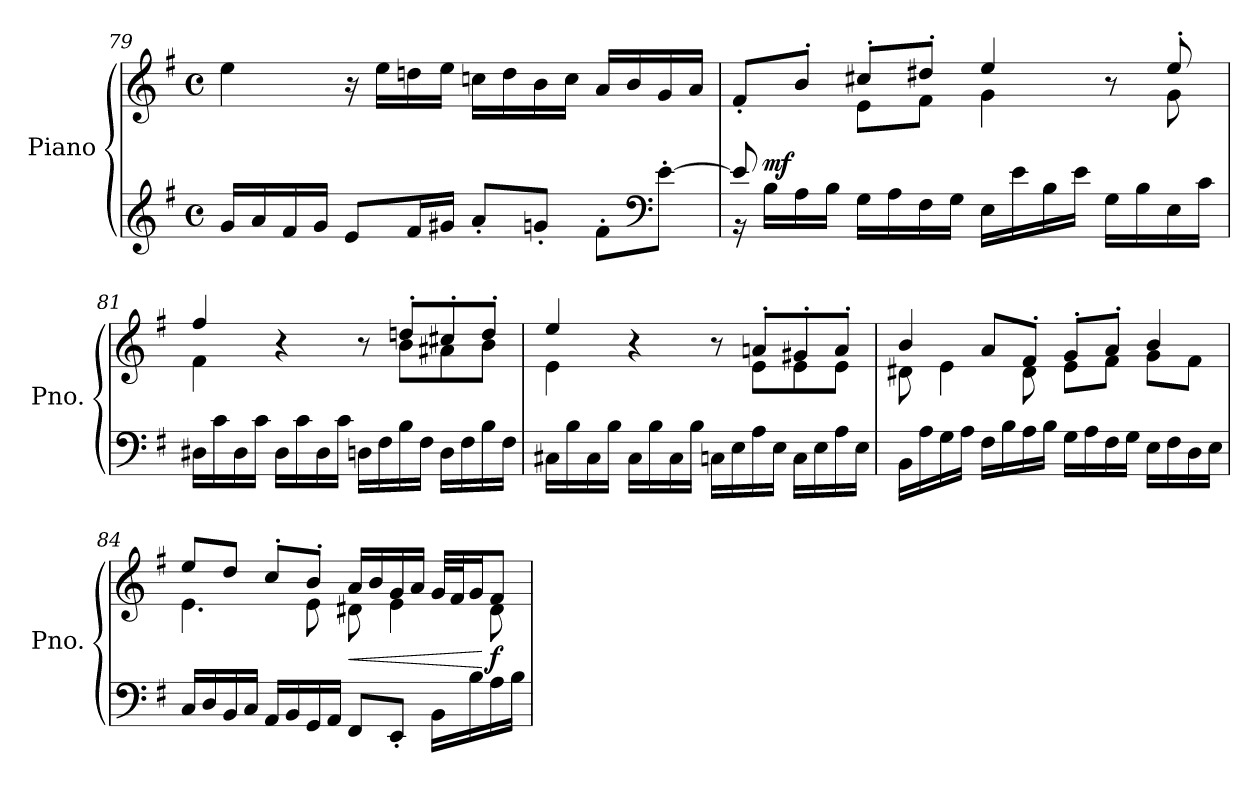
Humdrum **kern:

**kern	**kern	**dynam
*part1	*part1	*part1
*staff2	*staff1	*staff1/2
*I"Piano	*	*
*I'Pno.	*	*
!!LO:LB:g=z
*clefG2	*clefG2	*
*k[f#]	*k[f#]	*
*M4/4	*M4/4	*
*met(c)	*met(c)	*
=79	=79	=79
16g/LL	4ee\	.
16a/	.	.
16f#/	.	.
16g/JJ	.	.
8e</L	16r	.
.	16ee\LL	.
16f#</L	16ddn\	.
16g#X/JJ	16ee\JJ	.
8a'/L	16ccn\LL	.
.	16dd\	.
8gn'/J	16b\	.
.	16cc\JJ	.
8f#'\L	16a/LL	.
.	16b/	.
*clefF4	*	*
[8e'\J	16g/	.
.	16a/JJ	.
=80	=80	=80
*^	*^	*
8e/L]	16r	8f#'/L	8ryy	.
!	!	!	!	!LO:DY:a=2
.	16B<\LL	.	.	mf
2..ryy	16A\	8b'/J	8d#X<\J	.
.	16B\JJ	.	.	.
.	16G\LL	8cc#X'/L	8e<\L	.
.	16A\	.	.	.
.	16F#\	8dd#X'/J	8f#<\J	.
.	16G\JJ	.	.	.
.	16E<\LL	4ee/	4g<\	.
.	16e\	.	.	.
.	16B\	.	.	.
.	16e\JJ	.	.	.
.	16G\LL	8r	8ryy	.
.	16B\	.	.	.
.	16E<\	8ee'/	8g<\	.
.	16c\JJ	.	.	.
*v	*v	*	*	*
=81	=81	=81	=81
16D#X<\LL	4ff#/	4f#<\	.
16c\	.	.	.
16D#\	.	.	.
16c\JJ	.	.	.
16D#\LL	4r	4.ryy	.
16c\	.	.	.
16D#\	.	.	.
16c\JJ	.	.	.
16Dn<\LL	8r	.	.
16F#\	.	.	.
16B\	8ddn'/L	8b<\L	.
16F#\JJ	.	.	.
16D\LL	8cc#X'/	8a#X<\	.
16F#\	.	.	.
16B\	8dd'/J	8b<\J	.
16F#\JJ	.	.	.
!!LO:LB:g=z	!!
=82	=82	=82	=82
16C#X<\LL	4ee/	4e\	.
16B\	.	.	.
16C#\	.	.	.
16B\JJ	.	.	.
16C#\LL	4r	4.ryy	.
16B\	.	.	.
16C#\	.	.	.
16B\JJ	.	.	.
16Cn<\LL	8r	.	.
16E\	.	.	.
16A\	8an'/L	8e\L	.
16E\JJ	.	.	.
16C\LL	8g#X'/	8e\	.
16E\	.	.	.
16A\	8a'/J	8e\J	.
16E\JJ	.	.	.
=83	=83	=83	=83
16BB<\LL	4b/	8d#X<\	.
16A\	.	.	.
16G\	.	4e<\	.
16A\JJ	.	.	.
16F#<\LL	8a/L	.	.
16B\	.	.	.
16A\	8f#'/J	8d#\	.
16B\JJ	.	.	.
16G<\LL	8g'/L	8e\L	.
16A<\	.	.	.
16F#<\	8a'/J	8f#\J	.
16G<\JJ	.	.	.
16E<\LL	4b/	8g\L	.
16F#<\	.	.	.
16D<\	.	8f#\J	.
16E<\JJ	.	.	.
=84	=84	=84	=84
16C</LL	8ee/L	4.e\	.
16D</	.	.	.
16BB</	8dd/J	.	.
16C</JJ	.	.	.
16AA</LL	8cc'/L	.	.
16BB</	.	.	.
16GG</	8b'/J	8e\	.
16AA</JJ	.	.	.
!	!	!	!LO:HP:b
8FF#</L	16a/LL	8d#X\	<
.	16b/	.	.
8EE<'/J	16g/	4e\	.
.	16a/JJ	.	.
16BB<\LL	32g!/LLL	.	.
.	32f#!/J	.	.
16B\	16g/J	.	.
!	!	!	!LO:DY:n=1:b
16A\	8f#/J	8d#\	[ f
16B\JJ	.	.	.
*	*v	*v	*
=	=	=
*-	*-	*-
